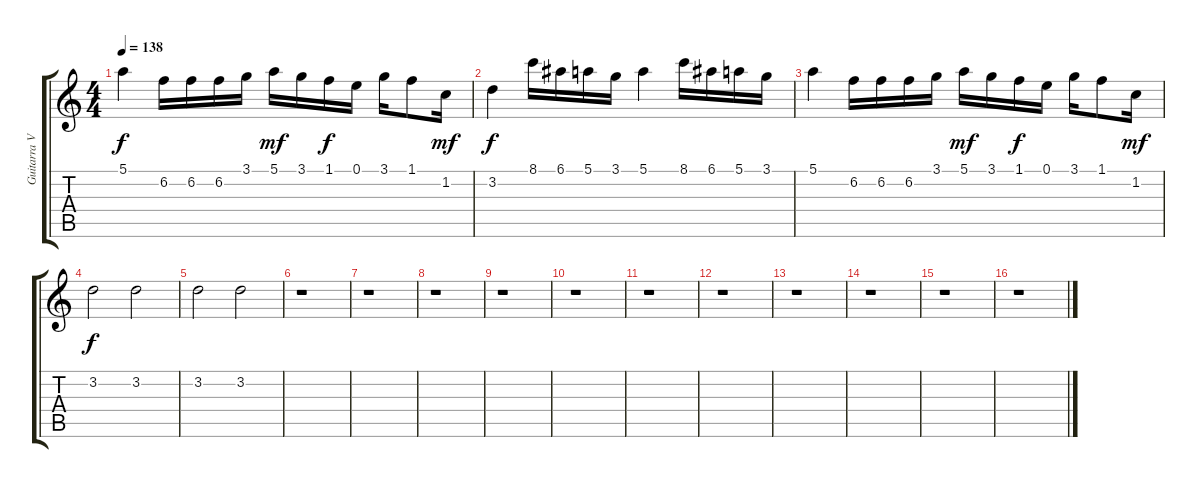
\track ("Guitarra VII (Dist. Solo)" "Guitarra V") {instrument distortionguitar}
\staff {score tabs}
\tuning (E4 B3 G3 D3 A2 E2) {hide}
\ts (4 4)
\tempo 138
\clef g2
\ks c
5.1.4{dy f} 6.2.16 6.2.16 6.2.16 3.1.16 5.1.16{dy mf} 3.1.16 1.1.16{dy f} 0.1.16 3.1.16 1.1.8 1.2.16{dy mf} |
3.2.4{dy f} 8.1.16 6.1.16 5.1.16 3.1.16 5.1.4 8.1.16 6.1.16 5.1.16 3.1.16 |
5.1.4 6.2.16 6.2.16 6.2.16 3.1.16 5.1.16{dy mf} 3.1.16 1.1.16{dy f} 0.1.16 3.1.16 1.1.8 1.2.16{dy mf} |
3.2.2{dy f} 3.2.2 |
3.2.2 3.2.2 |
r.1 |
r.1 |
r.1 |
r.1 |
r.1 |
r.1 |
r.1 |
r.1 |
r.1 |
r.1 |
r.1
